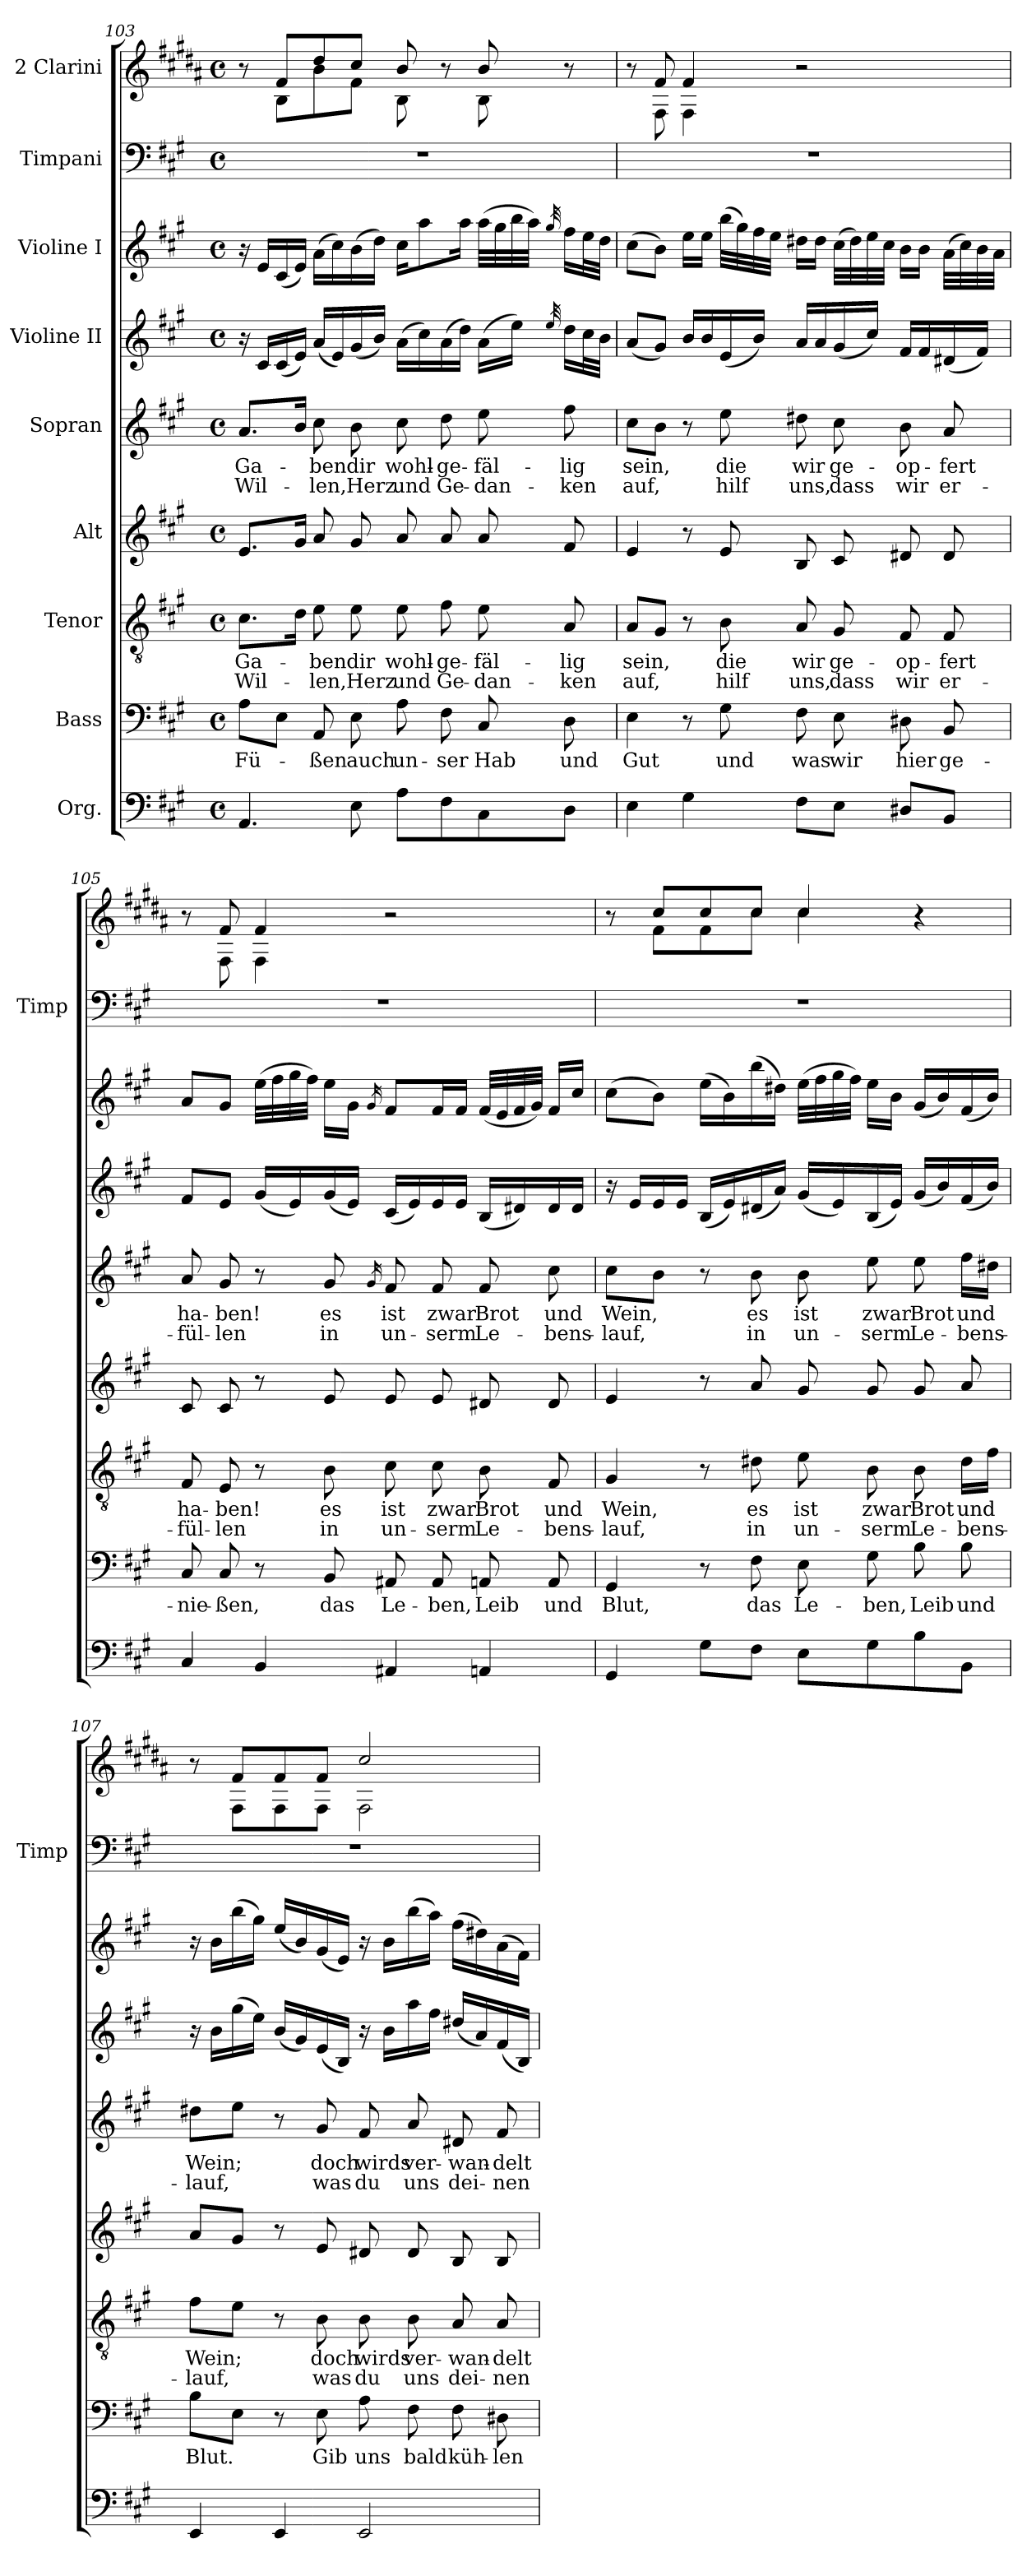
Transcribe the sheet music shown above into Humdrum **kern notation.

**kern	**kern	**text	**kern	**text	**text	**kern	**kern	**text	**text	**kern	**kern	**kern	**kern
*part9	*part8	*part8	*part7	*part7	*part7	*part6	*part5	*part5	*part5	*part4	*part3	*part2	*part1
*staff9	*staff8	*staff8	*staff7	*staff7	*staff7	*staff6	*staff5	*staff5	*staff5	*staff4	*staff3	*staff2	*staff1
*I"Org.	*I"Bass	*	*I"Tenor	*	*	*I"Alt	*I"Sopran	*	*	*I"Violine II	*I"Violine I	*I"Timpani	*I"2 Clarini
*	*	*	*	*	*	*	*	*	*	*	*	*I'Timp	*
*clefF4	*clefF4	*	*clefGv2	*	*	*clefG2	*clefG2	*	*	*clefG2	*clefG2	*clefF4	*clefG2
*ITrd7c12	*	*	*	*	*	*	*	*	*	*	*	*	*ITrd1c2
*k[f#c#g#]	*k[f#c#g#]	*	*k[f#c#g#]	*	*	*k[f#c#g#]	*k[f#c#g#]	*	*	*k[f#c#g#]	*k[f#c#g#]	*k[f#c#g#]	*k[f#c#g#]
*A:	*A:	*	*A:	*	*	*A:	*A:	*	*	*A:	*A:	*A:	*A:
*M4/4	*M4/4	*	*M4/4	*	*	*M4/4	*M4/4	*	*	*M4/4	*M4/4	*M4/4	*M4/4
*met(c)	*met(c)	*	*met(c)	*	*	*met(c)	*met(c)	*	*	*met(c)	*met(c)	*met(c)	*met(c)
=103	=103	=103	=103	=103	=103	=103	=103	=103	=103	=103	=103	=103	=103
*	*	*	*	*	*	*	*	*	*	*	*	*	*^
4.AAA/	8A\L	Fü-	8.c#\L	Ga-	Wil-	8.e/L	8.a/L	Ga-	Wil-	16r	16r	1r	8r	8ryy
.	.	.	.	.	.	.	.	.	.	16c#/LL	16e/LL	.	.	.
.	8E\J	.	.	.	.	.	.	.	.	(16c#/	(16c#/	.	8e/L	8A\L
.	.	.	16d\Jk	.	.	16g#/Jk	16b/Jk	.	.	16e/JJ)	16e/JJ)	.	.	.
.	8AA/	-ßen	8e\	-ben	-len,	8a/	8cc#\	-ben	-len,	(16a/LL	(>16a\LL	.	8cc#/	8a\
.	.	.	.	.	.	.	.	.	.	16e/)	16cc#\)	.	.	.
8EE\	8E\	auch	8e\	dir	Herz	8g#/	8b\	dir	Herz	(16g#/	(>16b\	.	8b/J	8e\J
.	.	.	.	.	.	.	.	.	.	16b/JJ)	16dd\JJ)	.	.	.
8AA\L	8A\	un-	8e\	wohl-	und	8a/	8cc#\	wohl-	und	(>16a\LL	16cc#\KL	.	8a/	8A\
.	.	.	.	.	.	.	.	.	.	16cc#\)	8aa\	.	.	.
8FF#\	8F#\	-ser	8f#\	-ge-	Ge-	8a/	8dd\	-ge-	Ge-	(>16a\	.	.	8r	8ryy
.	.	.	.	.	.	.	.	.	.	16dd\JJ)	16aa\Jk	.	.	.
8CC#\	8C#/	Hab	8e\	-fäl-	-dan-	8a/	8ee\	-fäl-	-dan-	(>16a\LL	(>32aa\LLL	.	8a/	8A\
.	.	.	.	.	.	.	.	.	.	.	32gg#\	.	.	.
.	.	.	.	.	.	.	.	.	.	16ee\JJ)	32bb\	.	.	.
.	.	.	.	.	.	.	.	.	.	.	32aa\JJJ)	.	.	.
.	.	.	.	.	.	.	.	.	.	32qee/	32qgg#/	.	.	.
8DD\J	8D\	und	8A/	-lig	-ken	8f#/	8ff#\	-lig	-ken	16dd\LL	16ff#\LL	.	8r	8ryy
.	.	.	.	.	.	.	.	.	.	32cc#\L	32ee\L	.	.	.
.	.	.	.	.	.	.	.	.	.	32b\JJJ	32dd\JJJ	.	.	.
!!LO:LB:g=z	!!
=104	=104	=104	=104	=104	=104	=104	=104	=104	=104	=104	=104	=104	=104	=104
4EE\	4E\	Gut	8A/L	sein,	auf,	4e/	8cc#\L	sein,	auf,	(8a/L	(>8cc#\L	1r	8r	8ryy
.	.	.	8G#/J	.	.	.	8b\J	.	.	8g#/J)	8b\J)	.	8e/	8E\
4GG#\	8r	.	8r	.	.	8r	8r	.	.	16b/LL	16ee\LL	.	4e/	4E\
.	.	.	.	.	.	.	.	.	.	16b/	16ee\JJ	.	.	.
.	8G#\	und	8B\	die	hilf	8e/	8ee\	die	hilf	(16e/	(>32bb\LLL	.	.	.
.	.	.	.	.	.	.	.	.	.	.	32gg#\)	.	.	.
.	.	.	.	.	.	.	.	.	.	16b/JJ)	32ff#\	.	.	.
.	.	.	.	.	.	.	.	.	.	.	32ee\JJJ	.	.	.
8FF#\L	8F#\	was	8A/	wir	uns,	8B/	8dd#X\	wir	uns,	16a/LL	16dd#X\LL	.	2r	2ryy
.	.	.	.	.	.	.	.	.	.	16a/	16dd#\JJ	.	.	.
8EE\J	8E\	wir	8G#/	ge-	dass	8c#/	8cc#\	ge-	dass	(16g#/	(>32cc#\LLL	.	.	.
.	.	.	.	.	.	.	.	.	.	.	32dd#\)	.	.	.
.	.	.	.	.	.	.	.	.	.	16cc#/JJ)	32ee\	.	.	.
.	.	.	.	.	.	.	.	.	.	.	32cc#\JJJ	.	.	.
8DD#X/L	8D#X\	hier	8F#/	-op-	wir	8d#X/	8b\	-op-	wir	16f#/LL	16b\LL	.	.	.
.	.	.	.	.	.	.	.	.	.	16f#/	16b\JJ	.	.	.
8BBB/J	8BB/	ge-	8F#/	-fert	er-	8d#/	8a/	-fert	er-	(16d#X/	(32a\LLL	.	.	.
.	.	.	.	.	.	.	.	.	.	.	32cc#\)	.	.	.
.	.	.	.	.	.	.	.	.	.	16f#/JJ)	32b\	.	.	.
.	.	.	.	.	.	.	.	.	.	.	32a\JJJ	.	.	.
=105	=105	=105	=105	=105	=105	=105	=105	=105	=105	=105	=105	=105	=105	=105
4CC#/	8C#/	-nie-	8F#/	ha-	-fül-	8c#/	8a/	ha-	-fül-	8f#/L	8a/L	1r	8r	8ryy
.	8C#/	-ßen,	8E/	-ben!	-len	8c#/	8g#/	-ben!	-len	8e/J	8g#/J	.	8e/	8E\
4BBB/	8r	.	8r	.	.	8r	8r	.	.	(16g#/LL	(>32ee\LLL	.	4e/	4E\
.	.	.	.	.	.	.	.	.	.	.	32ff#\	.	.	.
.	.	.	.	.	.	.	.	.	.	16e/)	32gg#\	.	.	.
.	.	.	.	.	.	.	.	.	.	.	32ff#\JJJ)	.	.	.
.	8BB/	das	8B\	es	in	8e/	8g#/	es	in	(16g#/	16ee\LL	.	.	.
.	.	.	.	.	.	.	.	.	.	16e/JJ)	16g#\JJ	.	.	.
.	.	.	.	.	.	.	16qg#/	.	.	.	16qg#/	.	.	.
4AAA#X/	8AA#X/	Le-	8c#\	ist	un-	8e/	8f#/	ist	un-	(16c#/LL	8f#/L	.	2r	2ryy
.	.	.	.	.	.	.	.	.	.	16e/)	.	.	.	.
.	8AA#/	-ben,	8c#\	zwar	-serm	8e/	8f#/	zwar	-serm	16e/	16f#/L	.	.	.
.	.	.	.	.	.	.	.	.	.	16e/JJ	16f#/JJ	.	.	.
4AAAn/	8AAn/	Leib	8B\	Brot	Le-	8d#X/	8f#/	Brot	Le-	(16B/LL	(32f#/LLL	.	.	.
.	.	.	.	.	.	.	.	.	.	.	32e/	.	.	.
.	.	.	.	.	.	.	.	.	.	16d#X/)	32f#/	.	.	.
.	.	.	.	.	.	.	.	.	.	.	32g#/JJJ)	.	.	.
.	8AA/	und	8F#/	und	-bens-	8d#/	8cc#\	und	-bens-	16d#/	16f#/LL	.	.	.
.	.	.	.	.	.	.	.	.	.	16d#/JJ	16cc#/JJ	.	.	.
!!LO:PB:g=z	!!
=106	=106	=106	=106	=106	=106	=106	=106	=106	=106	=106	=106	=106	=106	=106
4GGG#/	4GG#/	Blut,	4G#/	Wein,	-lauf,	4e/	8cc#\L	Wein,	-lauf,	16r	(>8cc#\L	1r	8r	8ryy
.	.	.	.	.	.	.	.	.	.	16e/LL	.	.	.	.
.	.	.	.	.	.	.	8b\J	.	.	16e/	8b\J)	.	8b/L	8e\L
.	.	.	.	.	.	.	.	.	.	16e/JJ	.	.	.	.
8GG#\L	8r	.	8r	.	.	8r	8r	.	.	(16B/LL	(>16ee\LL	.	8b/	8e\
.	.	.	.	.	.	.	.	.	.	16e/)	16b\)	.	.	.
8FF#\J	8F#\	das	8d#X\	es	in	8a/	8b\	es	in	(16d#X/	(>16bb\	.	8b/J	8b\J
.	.	.	.	.	.	.	.	.	.	16a/JJ)	16dd#X\JJ)	.	.	.
8EE\L	8E\	Le-	8e\	ist	un-	8g#/	8b\	ist	un-	(16g#/LL	(>32ee\LLL	.	4b/	4b\
.	.	.	.	.	.	.	.	.	.	.	32ff#\	.	.	.
.	.	.	.	.	.	.	.	.	.	16e/)	32gg#\	.	.	.
.	.	.	.	.	.	.	.	.	.	.	32ff#\JJJ)	.	.	.
8GG#\	8G#\	-ben,	8B\	zwar	-serm	8g#/	8ee\	zwar	-serm	(16B/	16ee\LL	.	.	.
.	.	.	.	.	.	.	.	.	.	16e/JJ)	16b\JJ	.	.	.
8BB\	8B\	Leib	8B\	Brot	Le-	8g#/	8ee\	Brot	Le-	(16g#/LL	(16g#/LL	.	4r	4ryy
.	.	.	.	.	.	.	.	.	.	16b/)	16b/)	.	.	.
8BBB\J	8B\	und	16d#\LL	und	-bens-	8a/	16ff#\LL	und	-bens-	(16f#/	(16f#/	.	.	.
.	.	.	16f#\JJ	.	.	.	16dd#X\JJ	.	.	16b/JJ)	16b/JJ)	.	.	.
=107	=107	=107	=107	=107	=107	=107	=107	=107	=107	=107	=107	=107	=107	=107
4EEE/	8B\L	Blut.	8f#\L	Wein;	-lauf,	8a/L	8dd#X\L	Wein;	-lauf,	16r	16r	1r	8r	8ryy
.	.	.	.	.	.	.	.	.	.	16b\LL	16b\LL	.	.	.
.	8E\J	.	8e\J	.	.	8g#/J	8ee\J	.	.	(>16gg#\	(>16bb\	.	8e/L	8E\L
.	.	.	.	.	.	.	.	.	.	16ee\JJ)	16gg#\JJ)	.	.	.
4EEE/	8r	.	8r	.	.	8r	8r	.	.	(16b/LL	(16ee/LL	.	8e/	8E\
.	.	.	.	.	.	.	.	.	.	16g#/)	16b/)	.	.	.
.	8E\	Gib	8B\	doch	was	8e/	8g#/	doch	was	(16e/	(16g#/	.	8e/J	8E\J
.	.	.	.	.	.	.	.	.	.	16B/JJ)	16e/JJ)	.	.	.
2EEE/	8A\	uns	8B\	wirds	du	8d#X/	8f#/	wirds	du	16r	16r	.	2b/	2E\
.	.	.	.	.	.	.	.	.	.	16b\LL	16b\LL	.	.	.
.	8F#\	bald	8B\	ver-	uns	8d#/	8a/	ver-	uns	16aa\	(>16bb\	.	.	.
.	.	.	.	.	.	.	.	.	.	16ff#\JJ	16aa\JJ)	.	.	.
.	8F#\	küh-	8A/	-wan-	dei-	8B/	8d#X/	-wan-	dei-	(16dd#X/LL	(>16ff#\LL	.	.	.
.	.	.	.	.	.	.	.	.	.	16a/)	16dd#X\)	.	.	.
.	8D#X\	-len	8A/	-delt	-nen	8B/	8f#/	-delt	-nen	(16f#/	(>16a\	.	.	.
.	.	.	.	.	.	.	.	.	.	16B/JJ)	16f#\JJ)	.	.	.
*	*	*	*	*	*	*	*	*	*	*	*	*	*v	*v
=	=	=	=	=	=	=	=	=	=	=	=	=	=
*-	*-	*-	*-	*-	*-	*-	*-	*-	*-	*-	*-	*-	*-
